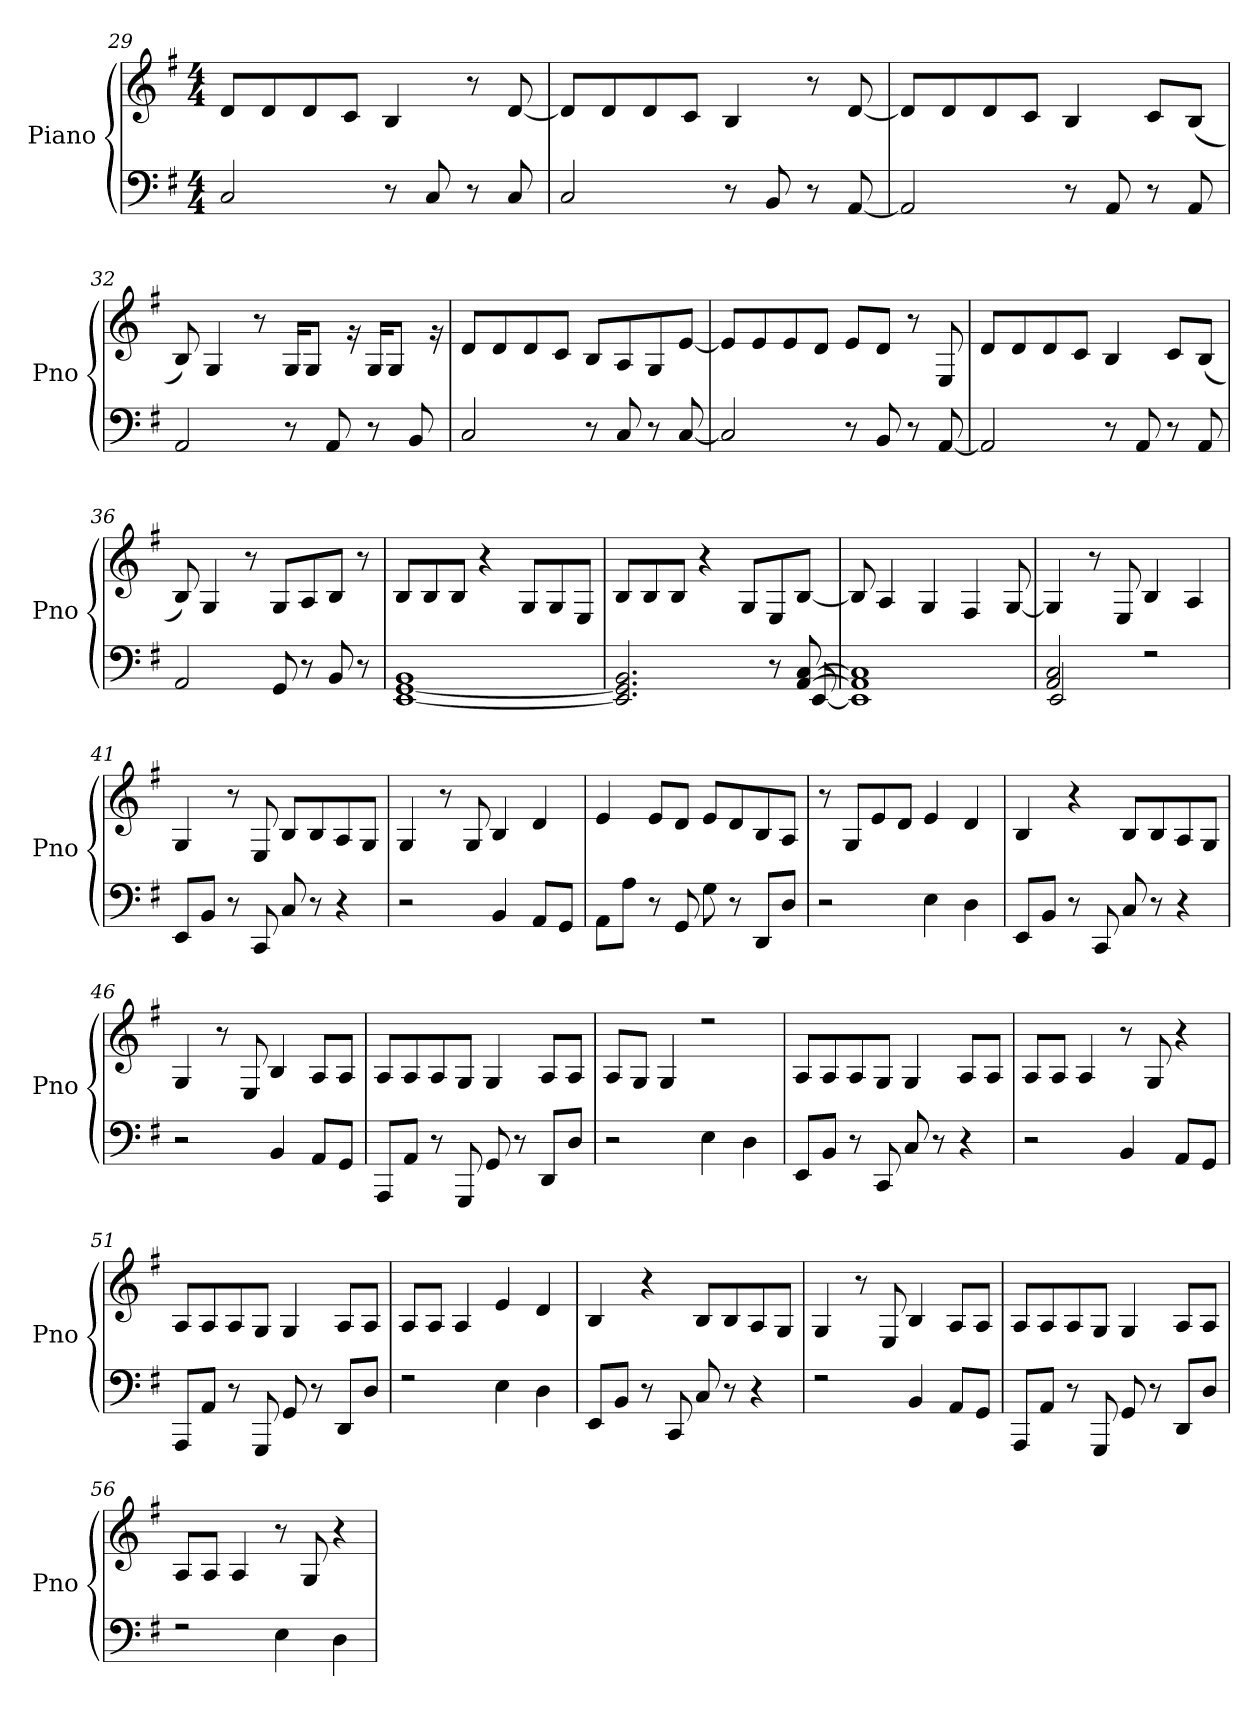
**kern	**kern
*part1	*part1
*staff2	*staff1
*I"Piano	*
*I'Pno	*
*clefF4	*clefG2
*k[f#]	*k[f#]
*M4/4	*M4/4
=29	=29
2C/	8d/L
.	8d/
.	8d/
.	8c/J
8r	4B/
8C/	.
8r	8r
8C/	[8d/
=30	=30
2C/	8d/L]
.	8d/
.	8d/
.	8c/J
8r	4B/
8BB/	.
8r	8r
[8AA/	[8d/
!!LO:LB:g=z
=31	=31
2AA/]	8d/L]
.	8d/
.	8d/
.	8c/J
8r	4B/
8AA/	.
8r	8c/L
8AA/	(<8B/J
=32	=32
2AA/	8B/)
.	4G/
.	8r
8r	16G/KL
.	8G/J
8AA/	.
.	16rg
8r	16G/KL
.	8G/J
8BB/	.
.	16rg
=33	=33
2C/	8d/L
.	8d/
.	8d/
.	8c/J
8r	8B/L
8C/	8A/
8r	8G/
[8C/	[8e/J
=34	=34
2C/]	8e/L]
.	8e/
.	8e/
.	8d/J
8r	8e/L
8BB/	8d/J
8r	8r
[8AA/	8E/
!!LO:LB:g=z
=35	=35
2AA/]	8d/L
.	8d/
.	8d/
.	8c/J
8r	4B/
8AA/	.
8r	8c/L
8AA/	(<8B/J
=36	=36
2AA/	8B/)
.	4G/
.	8r
8GG/	8G/L
8r	8A/
8BB/	8B/J
8r	8r
=37	=37
[1EE [1GG 1BB	8B/L
.	8B/
.	8B/J
.	4r
.	8G/L
.	8G/
.	8E/J
=38	=38
*^	*
2.EE/] 2.GG/] 2.BB/	2..ryy	8B/L
.	.	8B/
.	.	8B/J
.	.	4r
.	.	8G/L
8r	.	8E/
[8AA/ [8C/	[8EE/	[8B/J
!!LO:LB:g=z
=39	=39	=39
1AA] 1C]	1EE]	8B/]
.	.	4A/
.	.	4G/
.	.	4F#/
.	.	[8G/
=40	=40	=40
2AA/ 2C/	2EE/	4G/]
.	.	8r
.	.	8E/
2rF	2ryy	4B/
.	.	4A/
*v	*v	*
=41	=41
8EE/L	4G/
8BB/J	.
8r	8r
8CC/	8E/
8C/	8B/L
8r	8B/
4r	8A/
.	8G/J
=42	=42
2r	4G/
.	8r
.	8G/
4BB/	4B/
8AA/L	4d/
8GG/J	.
=43	=43
8AA\L	4e/
8A\J	.
8r	8e/L
8GG/	8d/J
8G\	8e/L
8r	8d/
8DD/L	8B/
8D/J	8A/J
!!LO:LB:g=z
=44	=44
2r	8r
.	8G/L
.	8e/
.	8d/J
4E\	4e/
4D\	4d/
=45	=45
8EE/L	4B/
8BB/J	.
8r	4r
8CC/	.
8C/	8B/L
8r	8B/
4r	8A/
.	8G/J
=46	=46
2r	4G/
.	8r
.	8E/
4BB/	4B/
8AA/L	8A/L
8GG/J	8A/J
=47	=47
8AAA/L	8A/L
8AA/J	8A/
8r	8A/
8GGG/	8G/J
8GG/	4G/
8r	.
8DD/L	8A/L
8D/J	8A/J
=48	=48
2r	8A/L
.	8G/J
.	4G/
4E\	2rdd
4D\	.
!!LO:LB:g=z
=49	=49
8EE/L	8A/L
8BB/J	8A/
8r	8A/
8CC/	8G/J
8C/	4G/
8r	.
4r	8A/L
.	8A/J
=50	=50
2r	8A/L
.	8A/J
.	4A/
4BB/	8r
.	8G/
8AA/L	4r
8GG/J	.
=51	=51
8AAA/L	8A/L
8AA/J	8A/
8r	8A/
8GGG/	8G/J
8GG/	4G/
8r	.
8DD/L	8A/L
8D/J	8A/J
=52	=52
2rF	8A/L
.	8A/J
.	4A/
4E\	4e/
4D\	4d/
!!LO:PB:g=z
=53	=53
8EE/L	4B/
8BB/J	.
8r	4r
8CC/	.
8C/	8B/L
8r	8B/
4r	8A/
.	8G/J
=54	=54
2rF	4G/
.	8r
.	8E/
4BB/	4B/
8AA/L	8A/L
8GG/J	8A/J
=55	=55
8AAA/L	8A/L
8AA/J	8A/
8r	8A/
8GGG/	8G/J
8GG/	4G/
8r	.
8DD/L	8A/L
8D/J	8A/J
=56	=56
2rF	8A/L
.	8A/J
.	4A/
4E\	8r
.	8G/
4D\	4r
=	=
*-	*-
